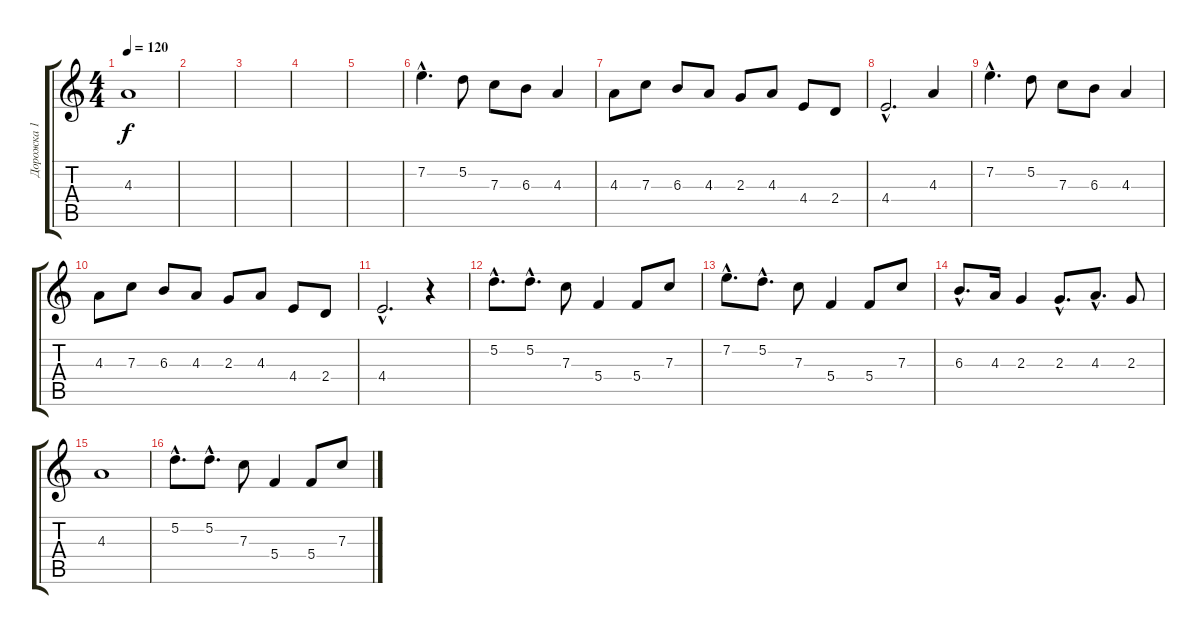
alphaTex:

\track ("Дорожка 1" "Дорожка 1") {instrument distortionguitar}
\staff {score tabs}
\tuning (D4 A3 F3 C3 G2 D2) {hide}
\ts (4 4)
\tempo 120
\clef g2
\ks c
4.3.1{dy f} |
|
|
|
|
7.2{hac}.4{d} 5.2.8 7.3.8 6.3.8 4.3.4 |
4.3.8 7.3.8 6.3.8 4.3.8 2.3.8 4.3.8 4.4.8 2.4.8 |
4.4{hac}.2{d} 4.3.4 |
7.2{hac}.4{d} 5.2.8 7.3.8 6.3.8 4.3.4 |
4.3.8 7.3.8 6.3.8 4.3.8 2.3.8 4.3.8 4.4.8 2.4.8 |
4.4{hac}.2{d} r.4 |
5.2{hac}.8{d} 5.2{hac}.8{d} 7.3.8 5.4.4 5.4.8 7.3.8 |
7.2{hac}.8{d} 5.2{hac}.8{d} 7.3.8 5.4.4 5.4.8 7.3.8 |
6.3{hac}.8{d} 4.3.16 2.3.4 2.3{hac}.8{d} 4.3{hac}.8{d} 2.3.8 |
4.3.1 |
5.2{hac}.8{d} 5.2{hac}.8{d} 7.3.8 5.4.4 5.4.8 7.3.8
